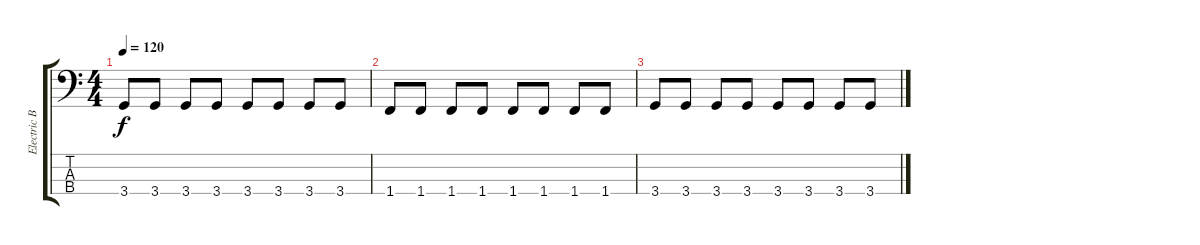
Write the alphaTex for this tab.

\track ("Electric Bass" "Electric B") {instrument electricbassfinger}
\staff {score tabs}
\tuning (G2 D2 A1 E1) {hide}
\ts (4 4)
\tempo 120
\clef f4
\ks c
3.4.8{dy f} 3.4.8 3.4.8 3.4.8 3.4.8 3.4.8 3.4.8 3.4.8 |
1.4.8 1.4.8 1.4.8 1.4.8 1.4.8 1.4.8 1.4.8 1.4.8 |
3.4.8 3.4.8 3.4.8 3.4.8 3.4.8 3.4.8 3.4.8 3.4.8
